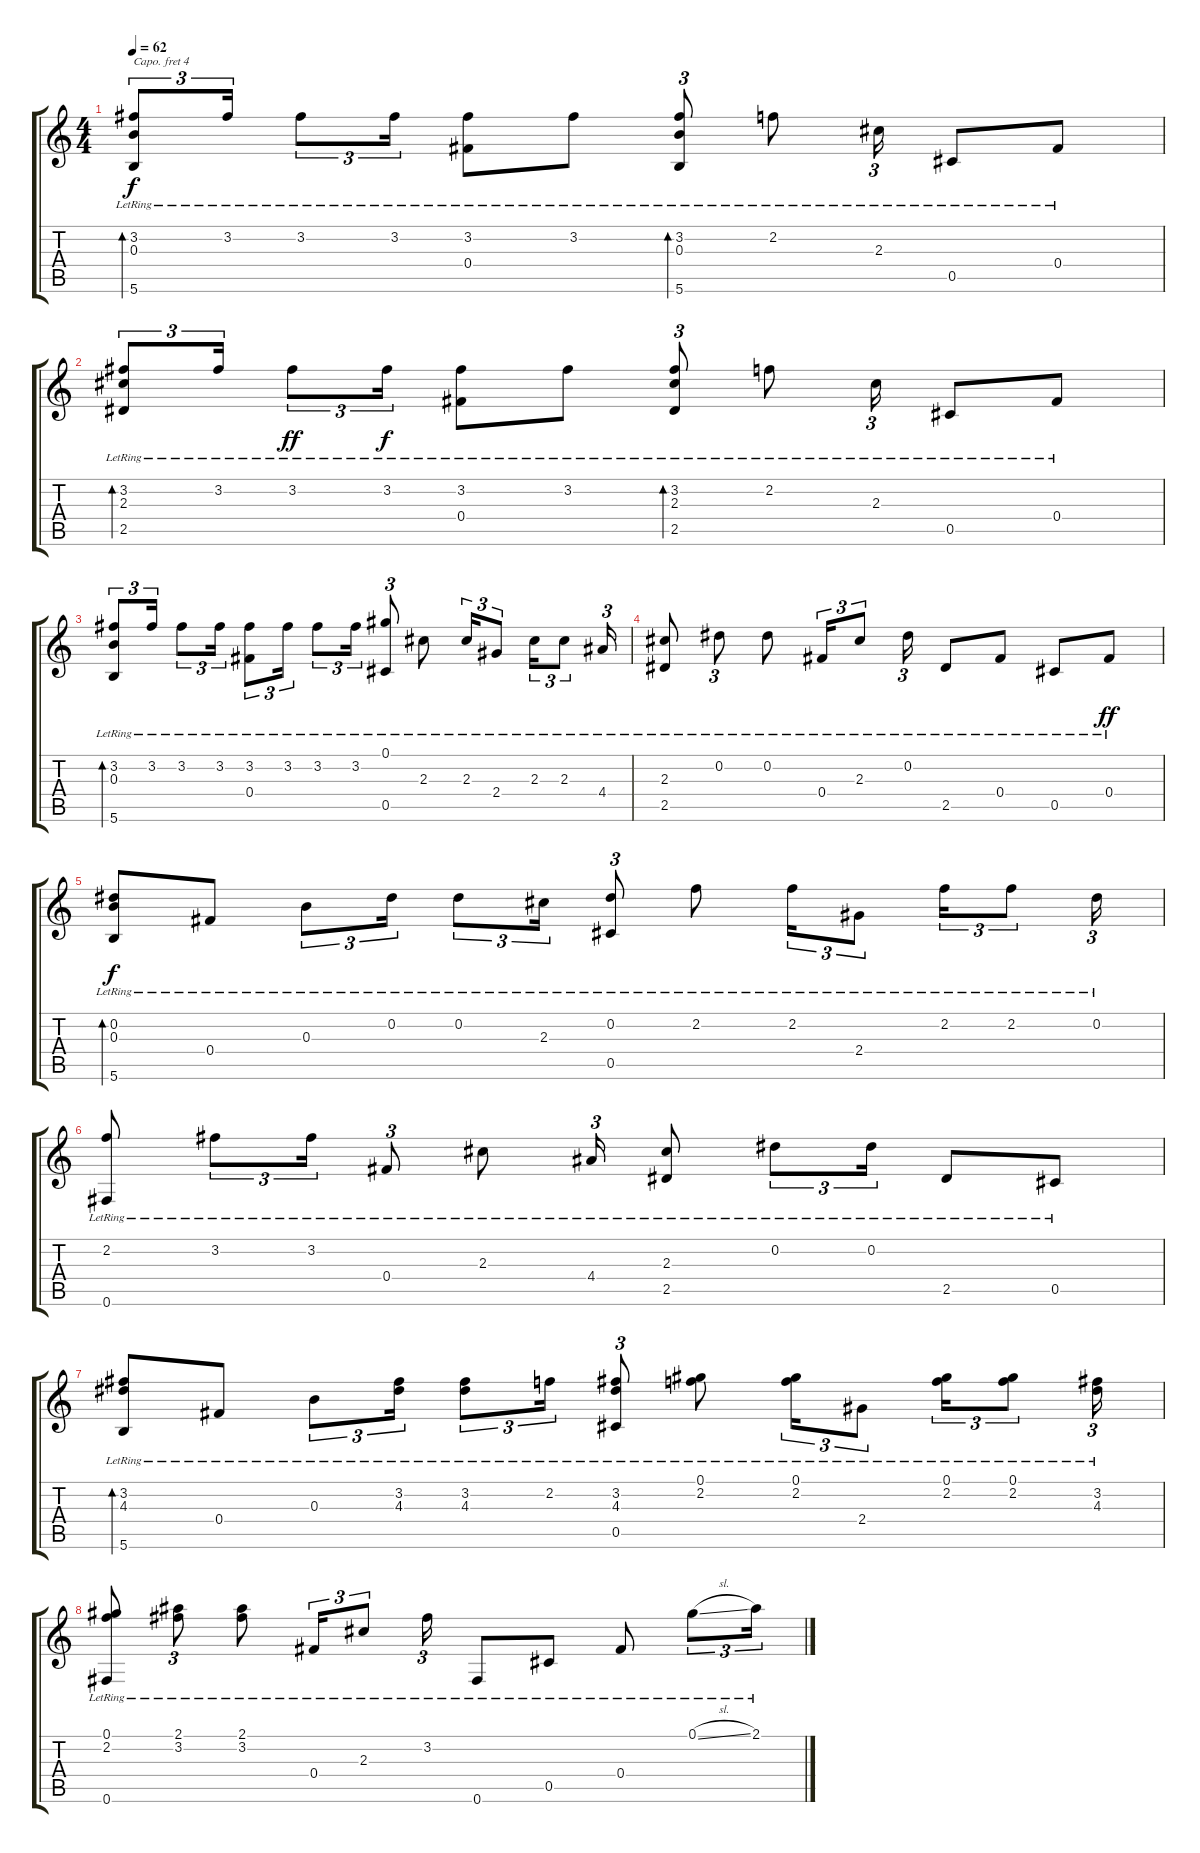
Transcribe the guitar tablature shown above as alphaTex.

\track "" {instrument acousticguitarnylon}
\staff {score tabs}
\capo 4
\tuning (E4 B3 G3 D3 A2 D2) {hide}
\ts (4 4)
\tempo 62
\clef g2
\ks c
(3.2{lr} 0.3{lr} 5.6{lr}).8{tu (3 2) bd 480 dy f} 3.2{lr}.16{tu (3 2)} 3.2{lr}.8{tu (3 2)} 3.2{lr}.16{tu (3 2)} (3.2{lr} 0.4{lr}).8 3.2{lr}.8 (3.2{lr} 0.3{lr} 5.6{lr}).8{tu (3 2) bd 240} 2.2{lr}.8 2.3{lr}.16{tu (3 2)} 0.5{lr}.8 0.4{lr}.8 |
(3.2{lr} 2.3{lr} 2.5{lr}).8{tu (3 2) bd 480} 3.2{lr}.16{tu (3 2)} 3.2{lr}.8{tu (3 2) dy ff} 3.2{lr}.16{tu (3 2) dy f} (3.2{lr} 0.4{lr}).8 3.2{lr}.8 (3.2{lr} 2.3{lr} 2.5{lr}).8{tu (3 2) bd 240} 2.2{lr}.8 2.3{lr}.16{tu (3 2)} 0.5{lr}.8 0.4{lr}.8 |
(3.2{lr} 0.3{lr} 5.6{lr}).8{tu (3 2) bd 480} 3.2{lr}.16{tu (3 2)} 3.2{lr}.8{tu (3 2)} 3.2{lr}.16{tu (3 2)} (3.2{lr} 0.4{lr}).8{tu (3 2)} 3.2{lr}.16{tu (3 2)} 3.2{lr}.8{tu (3 2)} 3.2{lr}.16{tu (3 2)} (0.1{lr} 0.5{lr}).8{tu (3 2)} 2.3{lr}.8 2.3{lr}.16{tu (3 2)} 2.4{lr}.8{tu (3 2)} 2.3{lr}.16{tu (3 2)} 2.3{lr}.8{tu (3 2)} 4.4{lr}.16{tu (3 2)} |
(2.3{lr} 2.5{lr}).8 0.2{lr}.8{tu (3 2)} 0.2{lr}.8 0.4{lr}.16{tu (3 2)} 2.3{lr}.8{tu (3 2)} 0.2{lr}.16{tu (3 2)} 2.5{lr}.8 0.4{lr}.8 0.5{lr}.8 0.4{lr}.8{dy ff} |
(0.2{lr} 0.3{lr} 5.6{lr}).8{bd 480 dy f} 0.4{lr}.8 0.3{lr}.8{tu (3 2)} 0.2{lr}.16{tu (3 2)} 0.2{lr}.8{tu (3 2)} 2.3{lr}.16{tu (3 2)} (0.2{lr} 0.5{lr}).8{tu (3 2)} 2.2{lr}.8 2.2{lr}.16{tu (3 2)} 2.4{lr}.8{tu (3 2)} 2.2{lr}.16{tu (3 2)} 2.2{lr}.8{tu (3 2)} 0.2{lr}.16{tu (3 2)} |
(2.2{lr} 0.6{lr}).8 3.2{lr}.8{tu (3 2)} 3.2{lr}.16{tu (3 2)} 0.4{lr}.8{tu (3 2)} 2.3{lr}.8 4.4{lr}.16{tu (3 2)} (2.3{lr} 2.5{lr}).8 0.2{lr}.8{tu (3 2)} 0.2{lr}.16{tu (3 2)} 2.5{lr}.8 0.5{lr}.8 |
(3.2{lr} 4.3{lr} 5.6{lr}).8{bd 480} 0.4{lr}.8 0.3{lr}.8{tu (3 2)} (3.2{lr} 4.3{lr}).16{tu (3 2)} (3.2{lr} 4.3{lr}).8{tu (3 2)} 2.2{lr}.16{tu (3 2)} (3.2{lr} 4.3{lr} 0.5{lr}).8{tu (3 2)} (0.1{lr} 2.2{lr}).8 (0.1{lr} 2.2{lr}).16{tu (3 2)} 2.4{lr}.8{tu (3 2)} (0.1{lr} 2.2{lr}).16{tu (3 2)} (0.1{lr} 2.2{lr}).8{tu (3 2)} (3.2{lr} 4.3{lr}).16{tu (3 2)} |
(0.1{lr} 2.2{lr} 0.6{lr}).8 (2.1{lr} 3.2{lr}).8{tu (3 2)} (2.1{lr} 3.2{lr}).8 0.4{lr}.16{tu (3 2)} 2.3{lr}.8{tu (3 2)} 3.2{lr}.16{tu (3 2)} 0.6{lr}.8 0.5{lr}.8 0.4{lr}.8 0.1{sl lr}.8{tu (3 2)} 2.1{lr}.16{tu (3 2)}
